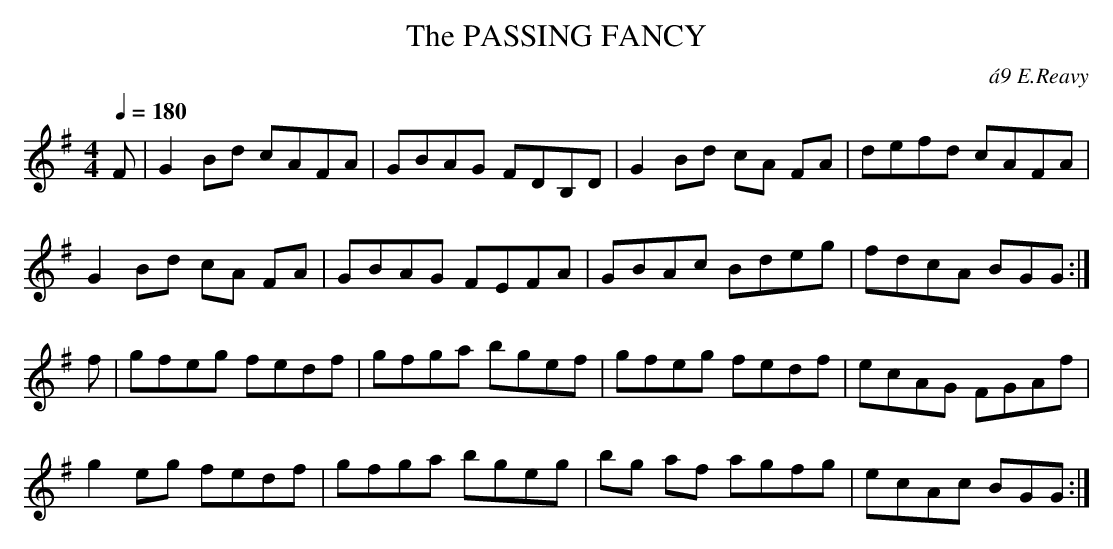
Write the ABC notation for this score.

X:1
T:PASSING FANCY, The
C:\'a9 E.Reavy
Y:"allegro moderato"
heard anyone play.
Q:1/4=180
M:4/4
L:1/8
K:G
F|G2 Bd cAFA|GBAG FDB,D|G2 Bd cA FA|defd cAFA|
G2 Bd cA FA|GBAG FEFA|GBAc Bdeg|fdcA BGG:|
f|gfeg fedf|gfga bgef|gfeg fedf|ecAG FGAf|
g2 eg fedf|gfga bgeg|bg af agfg|ecAc BGG:|
